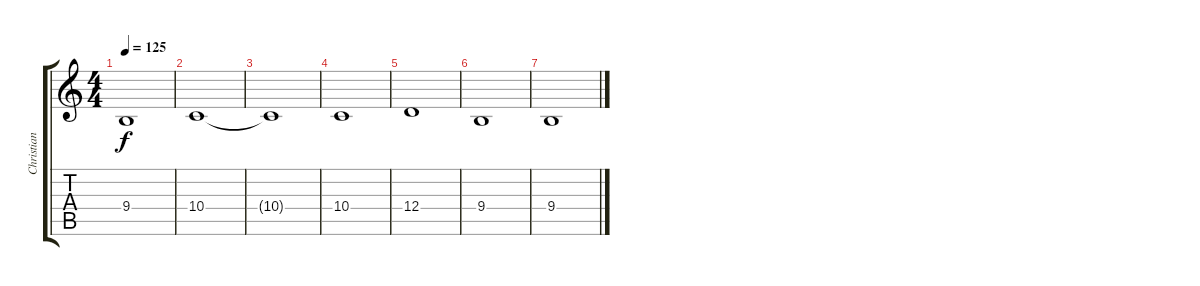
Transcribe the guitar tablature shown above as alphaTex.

\track ("Christian L. (Keyboard)" "Christian ") {instrument choiraahs}
\staff {score tabs}
\tuning (E4 B3 G3 D3 A2 E2) {hide}
\ts (4 4)
\tempo 125
\clef g2
\ks c
9.4.1{dy f} |
10.4.1 |
10.4{t}.1 |
10.4.1 |
12.4.1 |
9.4.1 |
9.4.1
